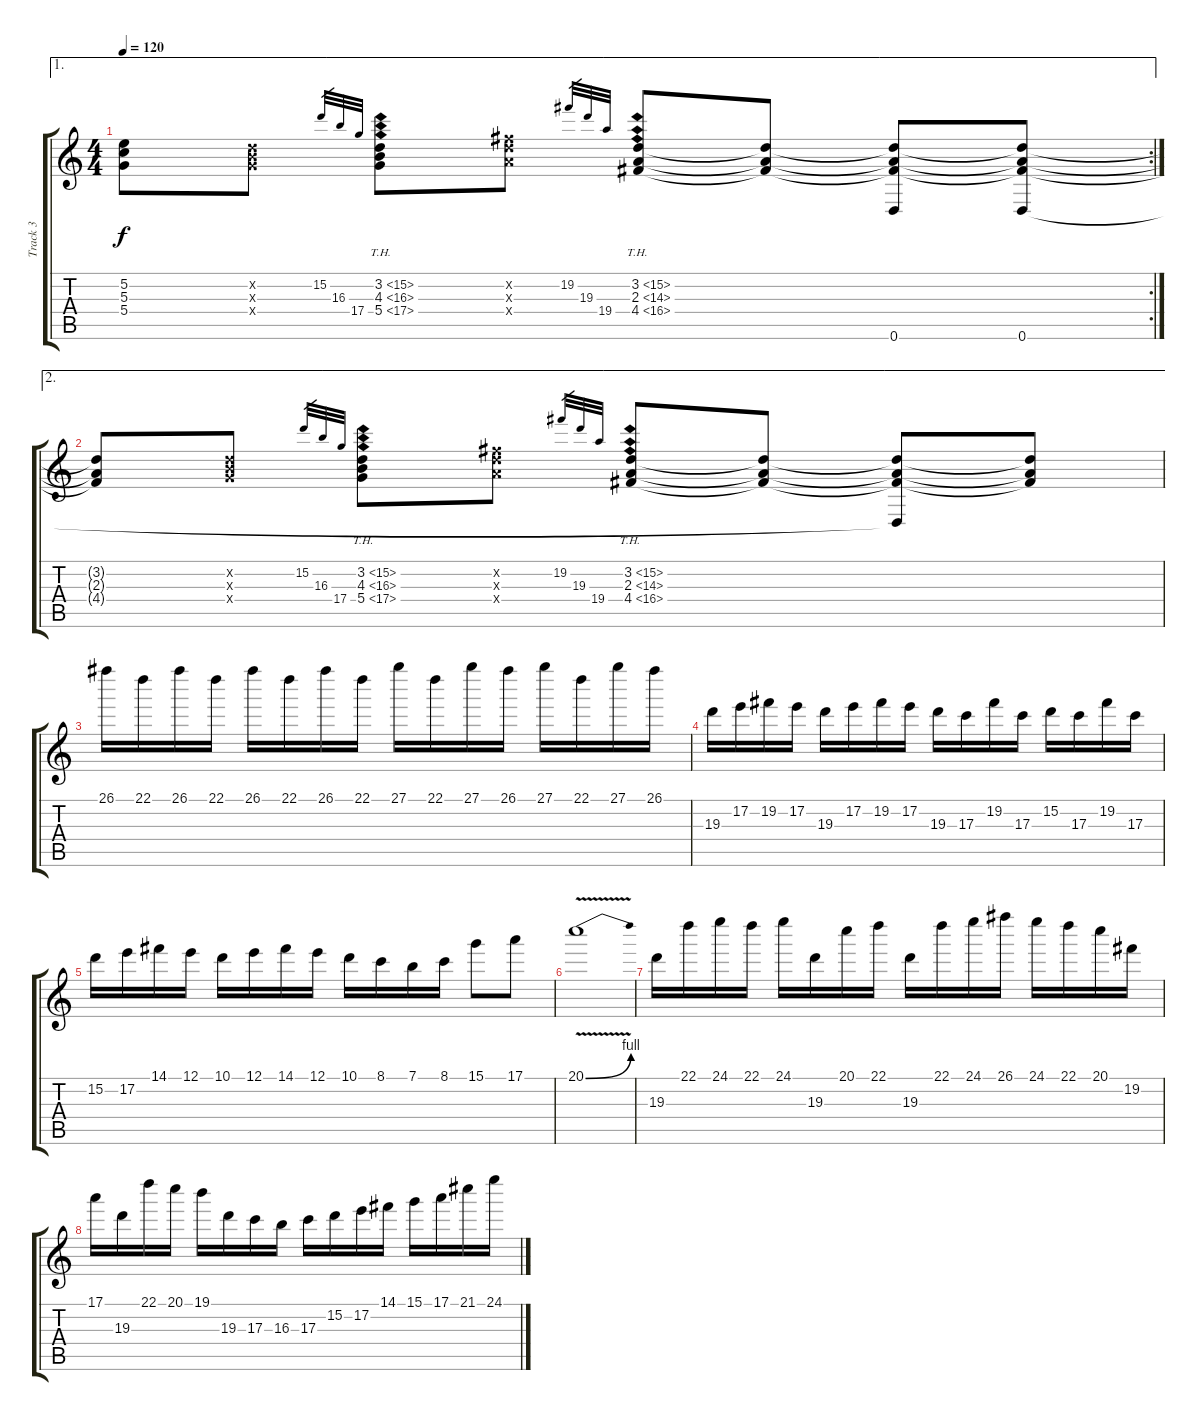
\track ("Track 3" "Track 3") {instrument distortionguitar}
\staff {score tabs}
\tuning (E4 B3 G3 D3 A2 D2) {hide}
\ae 1
\rc 2
\ts (4 4)
\tempo 120
\clef g2
\ks c
(5.2{t} 5.3{t} 5.4{t}).8{dy f} (3.2{x} 4.3{x} 5.4{x}).8 15.2.32{gr} 16.3.32{gr} 17.4.32{gr} (3.2{th 12} 4.3{th 12} 5.4{th 12}).8 (7.2{x} 7.3{x} 7.4{x}).8 19.2.32{gr} 19.3.32{gr} 19.4.32{gr} (3.2{th 12} 2.3{th 12} 4.4{th 12}).8 (3.2{t} 2.3{t} 4.4{t}).8 (3.2{t} 2.3{t} 4.4{t} 0.6{t}).8 (3.2{t} 2.3{t} 4.4{t} 0.6).8 |
\ae 2
(3.2{t} 2.3{t} 4.4{t}).8 (3.2{x} 4.3{x} 5.4{x}).8 15.2.32{gr} 16.3.32{gr} 17.4.32{gr} (3.2{th 12} 4.3{th 12} 5.4{th 12}).8 (7.2{x} 7.3{x} 7.4{x}).8 19.2.32{gr} 19.3.32{gr} 19.4.32{gr} (3.2{th 12} 2.3{th 12} 4.4{th 12}).8 (3.2{t} 2.3{t} 4.4{t}).8 (3.2{t} 2.3{t} 4.4{t} 0.6{t}).8 (3.2{t} 2.3{t} 4.4{t}).8 |
26.1.16 22.1.16 26.1.16 22.1.16 26.1.16 22.1.16 26.1.16 22.1.16 27.1.16 22.1.16 27.1.16 26.1.16 27.1.16 22.1.16 27.1.16 26.1.16 |
19.3.16 17.2.16 19.2.16 17.2.16 19.3.16 17.2.16 19.2.16 17.2.16 19.3.16 17.3.16 19.2.16 17.3.16 15.2.16 17.3.16 19.2.16 17.3.16 |
15.2.16 17.2.16 14.1.16 12.1.16 10.1.16 12.1.16 14.1.16 12.1.16 10.1.16 8.1.16 7.1.16 8.1.16 15.1.8 17.1.8 |
20.1{be (bend 0 0 60 4) v}.1 |
19.3.16 22.1.16 24.1.16 22.1.16 24.1.16 19.3.16 20.1.16 22.1.16 19.3.16 22.1.16 24.1.16 26.1.16 24.1.16 22.1.16 20.1.16 19.2.16 |
17.1.16 19.3.16 22.1.16 20.1.16 19.1.16 19.3.16 17.3.16 16.3.16 17.3.16 15.2.16 17.2.16 14.1.16 15.1.16 17.1.16 21.1.16 24.1.16
